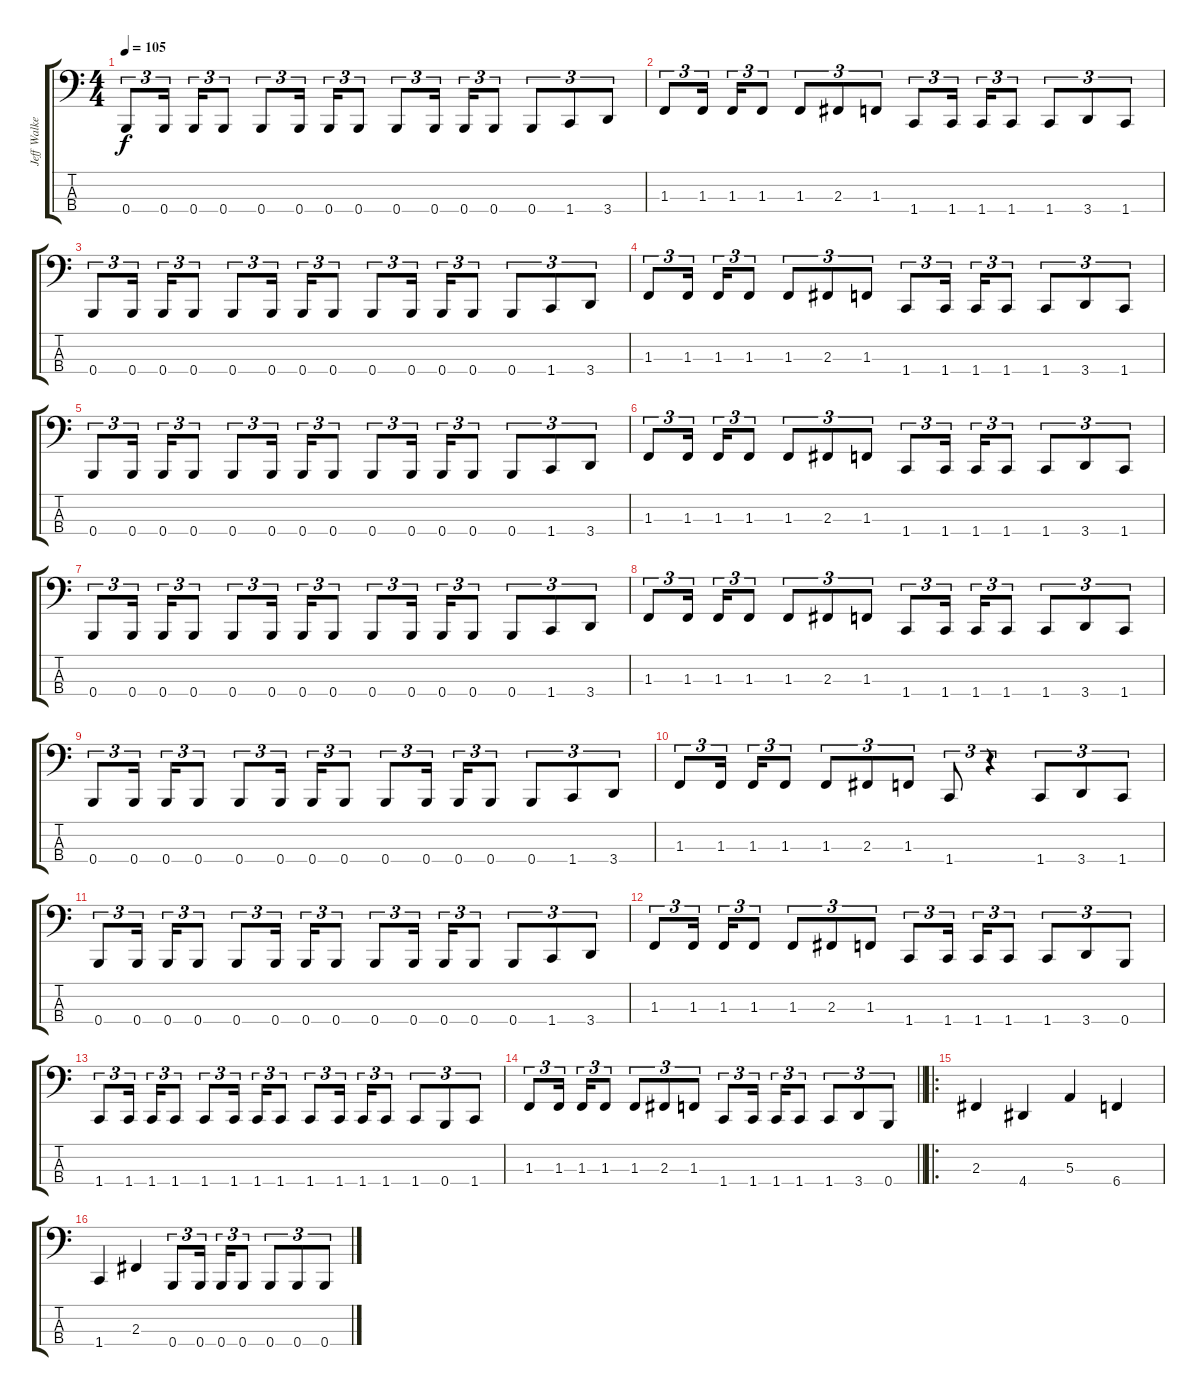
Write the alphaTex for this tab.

\track ("Jeff Walker" "Jeff Walke") {instrument electricbasspick}
\staff {score tabs}
\tuning (D2 A1 E1 B0) {hide}
\ts (4 4)
\tempo 105
\clef f4
\ks c
0.4.8{tu (3 2) dy f} 0.4.16{tu (3 2) beam splitsecondary} 0.4.16{tu (3 2)} 0.4.8{tu (3 2)} 0.4.8{tu (3 2)} 0.4.16{tu (3 2) beam splitsecondary} 0.4.16{tu (3 2)} 0.4.8{tu (3 2)} 0.4.8{tu (3 2)} 0.4.16{tu (3 2) beam splitsecondary} 0.4.16{tu (3 2)} 0.4.8{tu (3 2)} 0.4.8{tu (3 2)} 1.4.8{tu (3 2)} 3.4.8{tu (3 2)} |
1.3.8{tu (3 2)} 1.3.16{tu (3 2) beam splitsecondary} 1.3.16{tu (3 2)} 1.3.8{tu (3 2)} 1.3.8{tu (3 2)} 2.3.8{tu (3 2)} 1.3.8{tu (3 2)} 1.4.8{tu (3 2)} 1.4.16{tu (3 2) beam splitsecondary} 1.4.16{tu (3 2)} 1.4.8{tu (3 2)} 1.4.8{tu (3 2)} 3.4.8{tu (3 2)} 1.4.8{tu (3 2)} |
0.4.8{tu (3 2)} 0.4.16{tu (3 2) beam splitsecondary} 0.4.16{tu (3 2)} 0.4.8{tu (3 2)} 0.4.8{tu (3 2)} 0.4.16{tu (3 2) beam splitsecondary} 0.4.16{tu (3 2)} 0.4.8{tu (3 2)} 0.4.8{tu (3 2)} 0.4.16{tu (3 2) beam splitsecondary} 0.4.16{tu (3 2)} 0.4.8{tu (3 2)} 0.4.8{tu (3 2)} 1.4.8{tu (3 2)} 3.4.8{tu (3 2)} |
1.3.8{tu (3 2)} 1.3.16{tu (3 2) beam splitsecondary} 1.3.16{tu (3 2)} 1.3.8{tu (3 2)} 1.3.8{tu (3 2)} 2.3.8{tu (3 2)} 1.3.8{tu (3 2)} 1.4.8{tu (3 2)} 1.4.16{tu (3 2) beam splitsecondary} 1.4.16{tu (3 2)} 1.4.8{tu (3 2)} 1.4.8{tu (3 2)} 3.4.8{tu (3 2)} 1.4.8{tu (3 2)} |
0.4.8{tu (3 2)} 0.4.16{tu (3 2) beam splitsecondary} 0.4.16{tu (3 2)} 0.4.8{tu (3 2)} 0.4.8{tu (3 2)} 0.4.16{tu (3 2) beam splitsecondary} 0.4.16{tu (3 2)} 0.4.8{tu (3 2)} 0.4.8{tu (3 2)} 0.4.16{tu (3 2) beam splitsecondary} 0.4.16{tu (3 2)} 0.4.8{tu (3 2)} 0.4.8{tu (3 2)} 1.4.8{tu (3 2)} 3.4.8{tu (3 2)} |
1.3.8{tu (3 2)} 1.3.16{tu (3 2) beam splitsecondary} 1.3.16{tu (3 2)} 1.3.8{tu (3 2)} 1.3.8{tu (3 2)} 2.3.8{tu (3 2)} 1.3.8{tu (3 2)} 1.4.8{tu (3 2)} 1.4.16{tu (3 2) beam splitsecondary} 1.4.16{tu (3 2)} 1.4.8{tu (3 2)} 1.4.8{tu (3 2)} 3.4.8{tu (3 2)} 1.4.8{tu (3 2)} |
0.4.8{tu (3 2)} 0.4.16{tu (3 2) beam splitsecondary} 0.4.16{tu (3 2)} 0.4.8{tu (3 2)} 0.4.8{tu (3 2)} 0.4.16{tu (3 2) beam splitsecondary} 0.4.16{tu (3 2)} 0.4.8{tu (3 2)} 0.4.8{tu (3 2)} 0.4.16{tu (3 2) beam splitsecondary} 0.4.16{tu (3 2)} 0.4.8{tu (3 2)} 0.4.8{tu (3 2)} 1.4.8{tu (3 2)} 3.4.8{tu (3 2)} |
1.3.8{tu (3 2)} 1.3.16{tu (3 2) beam splitsecondary} 1.3.16{tu (3 2)} 1.3.8{tu (3 2)} 1.3.8{tu (3 2)} 2.3.8{tu (3 2)} 1.3.8{tu (3 2)} 1.4.8{tu (3 2)} 1.4.16{tu (3 2) beam splitsecondary} 1.4.16{tu (3 2)} 1.4.8{tu (3 2)} 1.4.8{tu (3 2)} 3.4.8{tu (3 2)} 1.4.8{tu (3 2)} |
0.4.8{tu (3 2)} 0.4.16{tu (3 2) beam splitsecondary} 0.4.16{tu (3 2)} 0.4.8{tu (3 2)} 0.4.8{tu (3 2)} 0.4.16{tu (3 2) beam splitsecondary} 0.4.16{tu (3 2)} 0.4.8{tu (3 2)} 0.4.8{tu (3 2)} 0.4.16{tu (3 2) beam splitsecondary} 0.4.16{tu (3 2)} 0.4.8{tu (3 2)} 0.4.8{tu (3 2)} 1.4.8{tu (3 2)} 3.4.8{tu (3 2)} |
1.3.8{tu (3 2)} 1.3.16{tu (3 2) beam splitsecondary} 1.3.16{tu (3 2)} 1.3.8{tu (3 2)} 1.3.8{tu (3 2)} 2.3.8{tu (3 2)} 1.3.8{tu (3 2)} 1.4.8{tu (3 2)} r.4{tu (3 2)} 1.4.8{tu (3 2)} 3.4.8{tu (3 2)} 1.4.8{tu (3 2)} |
0.4.8{tu (3 2)} 0.4.16{tu (3 2) beam splitsecondary} 0.4.16{tu (3 2)} 0.4.8{tu (3 2)} 0.4.8{tu (3 2)} 0.4.16{tu (3 2) beam splitsecondary} 0.4.16{tu (3 2)} 0.4.8{tu (3 2)} 0.4.8{tu (3 2)} 0.4.16{tu (3 2) beam splitsecondary} 0.4.16{tu (3 2)} 0.4.8{tu (3 2)} 0.4.8{tu (3 2)} 1.4.8{tu (3 2)} 3.4.8{tu (3 2)} |
1.3.8{tu (3 2)} 1.3.16{tu (3 2) beam splitsecondary} 1.3.16{tu (3 2)} 1.3.8{tu (3 2)} 1.3.8{tu (3 2)} 2.3.8{tu (3 2)} 1.3.8{tu (3 2)} 1.4.8{tu (3 2)} 1.4.16{tu (3 2) beam splitsecondary} 1.4.16{tu (3 2)} 1.4.8{tu (3 2)} 1.4.8{tu (3 2)} 3.4.8{tu (3 2)} 0.4.8{tu (3 2)} |
1.4.8{tu (3 2)} 1.4.16{tu (3 2) beam splitsecondary} 1.4.16{tu (3 2)} 1.4.8{tu (3 2)} 1.4.8{tu (3 2)} 1.4.16{tu (3 2) beam splitsecondary} 1.4.16{tu (3 2)} 1.4.8{tu (3 2)} 1.4.8{tu (3 2)} 1.4.16{tu (3 2) beam splitsecondary} 1.4.16{tu (3 2)} 1.4.8{tu (3 2)} 1.4.8{tu (3 2)} 0.4.8{tu (3 2)} 1.4.8{tu (3 2)} |
\barLineRight lightlight
1.3.8{tu (3 2)} 1.3.16{tu (3 2) beam splitsecondary} 1.3.16{tu (3 2)} 1.3.8{tu (3 2)} 1.3.8{tu (3 2)} 2.3.8{tu (3 2)} 1.3.8{tu (3 2)} 1.4.8{tu (3 2)} 1.4.16{tu (3 2) beam splitsecondary} 1.4.16{tu (3 2)} 1.4.8{tu (3 2)} 1.4.8{tu (3 2)} 3.4.8{tu (3 2)} 0.4.8{tu (3 2)} |
\ro
2.3.4 4.4.4 5.3.4 6.4.4 |
1.4.4 2.3.4 0.4.8{tu (3 2)} 0.4.16{tu (3 2) beam splitsecondary} 0.4.16{tu (3 2)} 0.4.8{tu (3 2)} 0.4.8{tu (3 2)} 0.4.8{tu (3 2)} 0.4.8{tu (3 2)}
